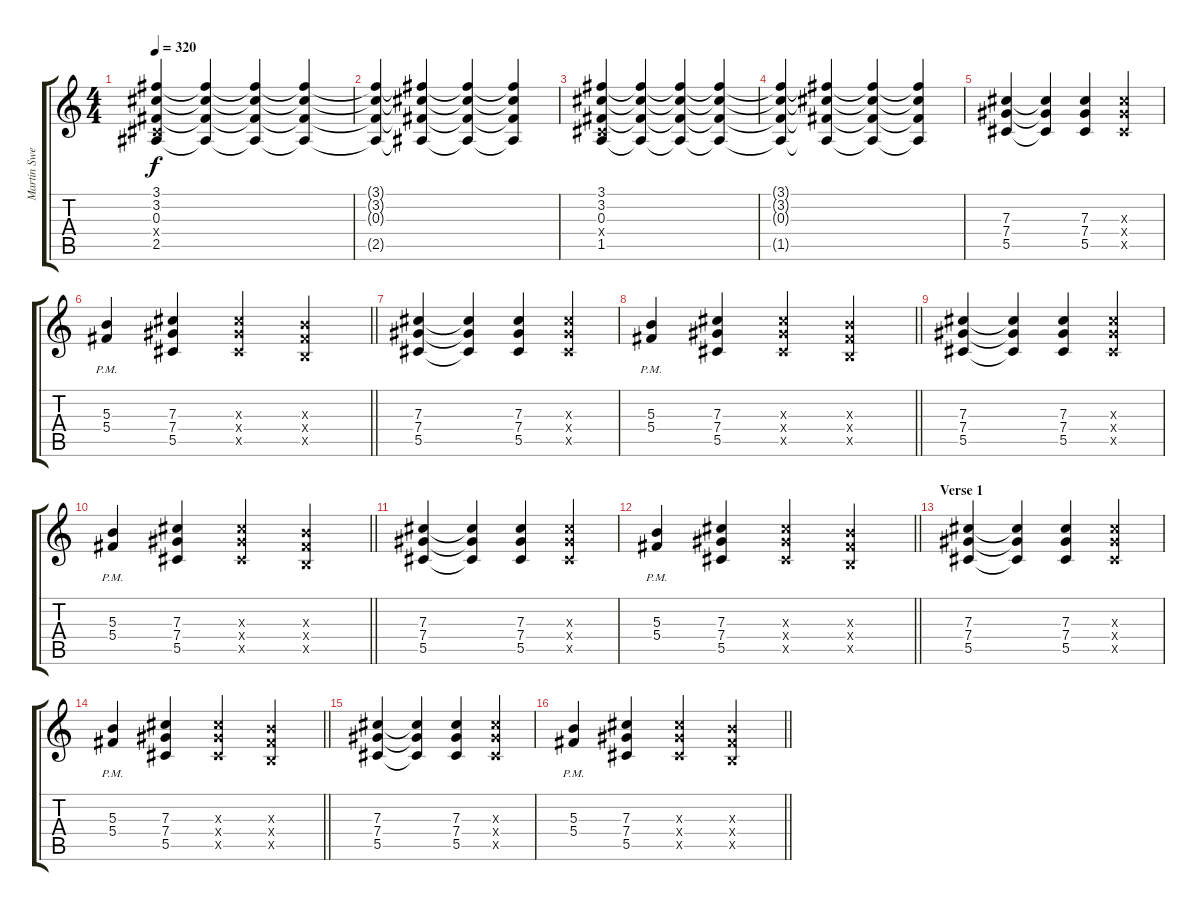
\track ("Martin Sweet (Dist Guitar)" "Martin Swe") {instrument overdrivenguitar}
\staff {score tabs}
\tuning (Eb4 Bb3 Gb3 Db3 Ab2 Eb2) {hide}
\ts (4 4)
\tempo 320
\clef g2
\ks c
(3.1 3.2 0.3 0.4{x} 2.5).4{dy f} (3.1{t} 3.2{t} 0.3{t} 2.5{t}).4 (3.1{t} 3.2{t} 0.3{t} 2.5{t}).4 (3.1{t} 3.2{t} 0.3{t} 2.5{t}).4 |
(3.1{t} 3.2{t} 0.3{t} 2.5{t}).4 (3.1{t} 3.2{t} 0.3{t} 2.5{t}).4 (3.1{t} 3.2{t} 0.3{t} 2.5{t}).4 (3.1{t} 3.2{t} 0.3{t} 2.5{t}).4 |
(3.1 3.2 0.3 0.4{x} 1.5).4 (3.1{t} 3.2{t} 0.3{t} 1.5{t}).4 (3.1{t} 3.2{t} 0.3{t} 1.5{t}).4 (3.1{t} 3.2{t} 0.3{t} 1.5{t}).4 |
(3.1{t} 3.2{t} 0.3{t} 1.5{t}).4 (3.1{t} 3.2{t} 0.3{t} 1.5{t}).4 (3.1{t} 3.2{t} 0.3{t} 1.5{t}).4 (3.1{t} 3.2{t} 0.3{t} 1.5{t}).4 |
(7.3 7.4 5.5).4 (7.3{t} 7.4{t} 5.5{t}).4 (7.3 7.4 5.5).4 (7.3{x} 7.4{x} 5.5{x}).4 |
\barLineRight lightlight
(5.3 5.4{pm}).4 (7.3 7.4 5.5).4 (7.3{x} 7.4{x} 5.5{x}).4 (5.3{x} 5.4{x} 3.5{x}).4 |
(7.3 7.4 5.5).4 (7.3{t} 7.4{t} 5.5{t}).4 (7.3 7.4 5.5).4 (7.3{x} 7.4{x} 5.5{x}).4 |
\barLineRight lightlight
(5.3 5.4{pm}).4 (7.3 7.4 5.5).4 (7.3{x} 7.4{x} 5.5{x}).4 (5.3{x} 5.4{x} 3.5{x}).4 |
(7.3 7.4 5.5).4 (7.3{t} 7.4{t} 5.5{t}).4 (7.3 7.4 5.5).4 (7.3{x} 7.4{x} 5.5{x}).4 |
\barLineRight lightlight
(5.3 5.4{pm}).4 (7.3 7.4 5.5).4 (7.3{x} 7.4{x} 5.5{x}).4 (5.3{x} 5.4{x} 3.5{x}).4 |
(7.3 7.4 5.5).4 (7.3{t} 7.4{t} 5.5{t}).4 (7.3 7.4 5.5).4 (7.3{x} 7.4{x} 5.5{x}).4 |
\barLineRight lightlight
(5.3 5.4{pm}).4 (7.3 7.4 5.5).4 (7.3{x} 7.4{x} 5.5{x}).4 (5.3{x} 5.4{x} 3.5{x}).4 |
\section ("" "Verse 1")
(7.3 7.4 5.5).4 (7.3{t} 7.4{t} 5.5{t}).4 (7.3 7.4 5.5).4 (7.3{x} 7.4{x} 5.5{x}).4 |
\barLineRight lightlight
(5.3 5.4{pm}).4 (7.3 7.4 5.5).4 (7.3{x} 7.4{x} 5.5{x}).4 (5.3{x} 5.4{x} 3.5{x}).4 |
(7.3 7.4 5.5).4 (7.3{t} 7.4{t} 5.5{t}).4 (7.3 7.4 5.5).4 (7.3{x} 7.4{x} 5.5{x}).4 |
\barLineRight lightlight
(5.3 5.4{pm}).4 (7.3 7.4 5.5).4 (7.3{x} 7.4{x} 5.5{x}).4 (5.3{x} 5.4{x} 3.5{x}).4
